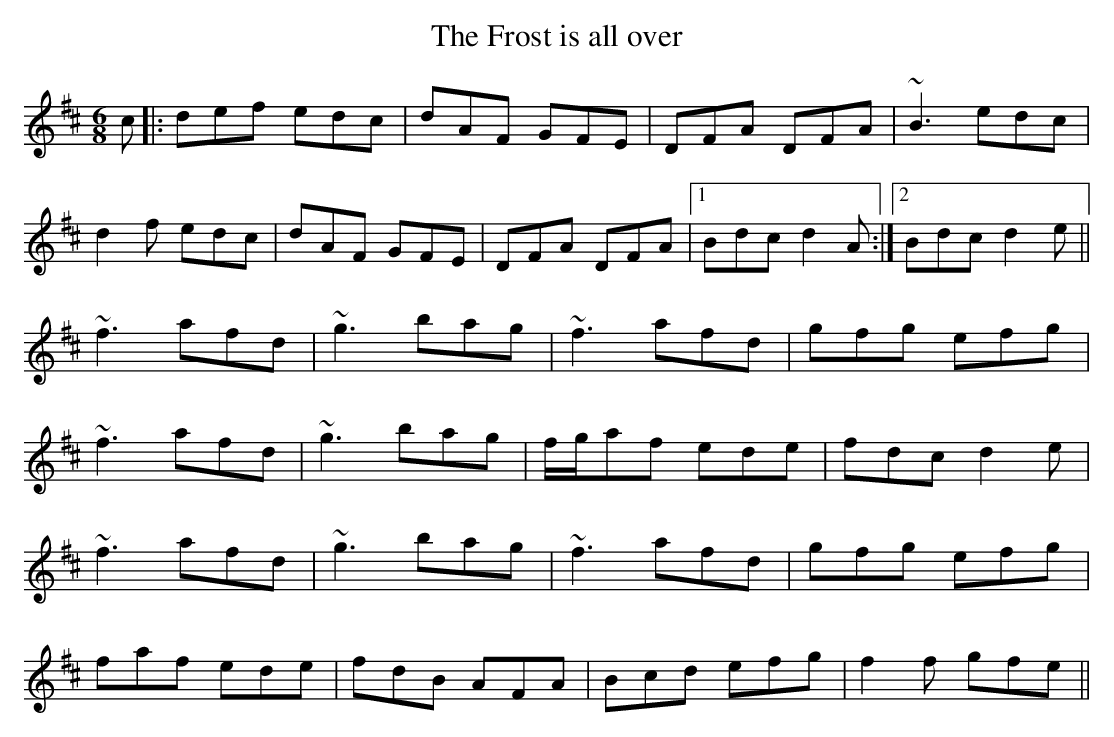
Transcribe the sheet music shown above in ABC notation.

X:1
T:Frost is all over, The
M:6/8
L:1/8
K:D
c|:def edc|dAF GFE|DFA DFA|~B3 edc|
!d2f edc|dAF GFE|DFA DFA|1Bdc d2A:|2Bdc d2e||
!~f3 afd|~g3 bag|~f3 afd|gfg efg|
!~f3 afd|~g3 bag|f/2g/2af ede|fdc d2e|
!~f3 afd|~g3 bag|~f3 afd|gfg efg|
!faf ede|fdB AFA|Bcd efg|f2f gfe||
